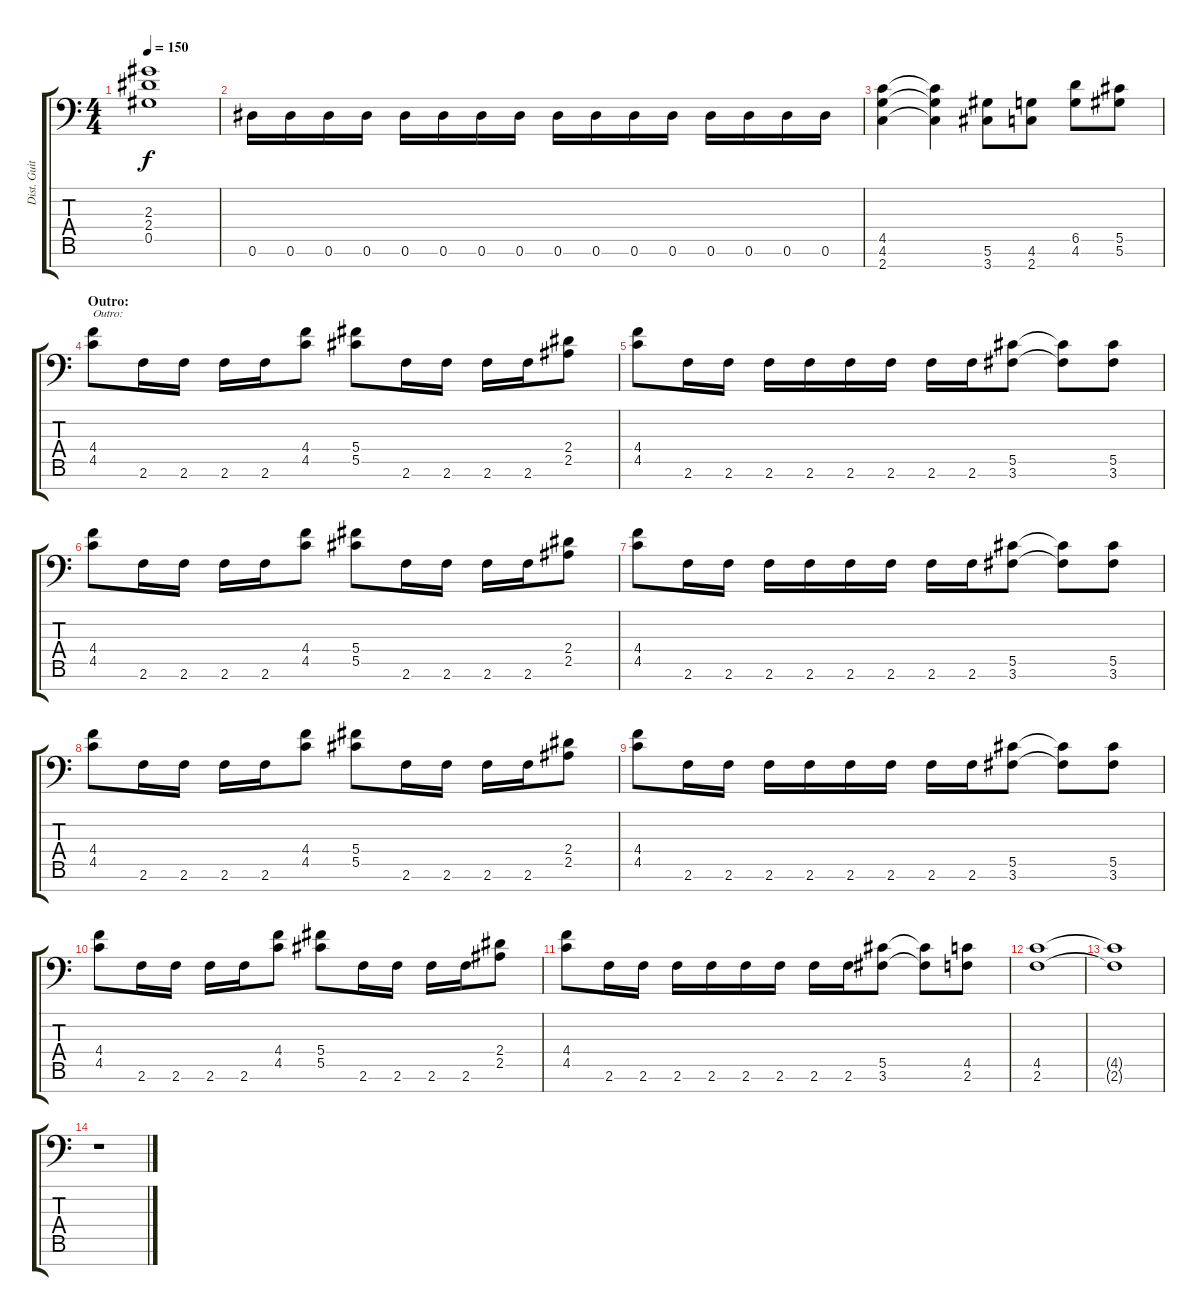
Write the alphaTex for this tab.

\track ("Dist. Guitar 1" "Dist. Guit") {instrument distortionguitar}
\staff {score tabs}
\tuning (Eb4 Bb3 Gb3 Db3 Ab2 Eb2 Bb1) {hide}
\ts (4 4)
\tempo 150
\clef f4
\ks c
(2.3 2.4 0.5).1{dy f} |
0.6.16 0.6.16 0.6.16 0.6.16 0.6.16 0.6.16 0.6.16 0.6.16 0.6.16 0.6.16 0.6.16 0.6.16 0.6.16 0.6.16 0.6.16 0.6.16 |
(4.5 4.6 2.7).4 (4.5{t} 4.6{t} 2.7{t}).4 (5.6 3.7).8 (4.6 2.7).8 (6.5 4.6).8 (5.5 5.6).8 |
\section ("" "Outro:")
(4.4 4.5).8{txt "Outro:"} 2.6.16 2.6.16 2.6.16 2.6.16 (4.4 4.5).8 (5.4 5.5).8 2.6.16 2.6.16 2.6.16 2.6.16 (2.4 2.5).8 |
(4.4 4.5).8 2.6.16 2.6.16 2.6.16 2.6.16 2.6.16 2.6.16 2.6.16 2.6.16 (5.5 3.6).8 (5.5{t} 3.6{t}).8 (5.5 3.6).8 |
(4.4 4.5).8 2.6.16 2.6.16 2.6.16 2.6.16 (4.4 4.5).8 (5.4 5.5).8 2.6.16 2.6.16 2.6.16 2.6.16 (2.4 2.5).8 |
(4.4 4.5).8 2.6.16 2.6.16 2.6.16 2.6.16 2.6.16 2.6.16 2.6.16 2.6.16 (5.5 3.6).8 (5.5{t} 3.6{t}).8 (5.5 3.6).8 |
(4.4 4.5).8 2.6.16 2.6.16 2.6.16 2.6.16 (4.4 4.5).8 (5.4 5.5).8 2.6.16 2.6.16 2.6.16 2.6.16 (2.4 2.5).8 |
(4.4 4.5).8 2.6.16 2.6.16 2.6.16 2.6.16 2.6.16 2.6.16 2.6.16 2.6.16 (5.5 3.6).8 (5.5{t} 3.6{t}).8 (5.5 3.6).8 |
(4.4 4.5).8 2.6.16 2.6.16 2.6.16 2.6.16 (4.4 4.5).8 (5.4 5.5).8 2.6.16 2.6.16 2.6.16 2.6.16 (2.4 2.5).8 |
(4.4 4.5).8 2.6.16 2.6.16 2.6.16 2.6.16 2.6.16 2.6.16 2.6.16 2.6.16 (5.5 3.6).8 (5.5{t} 3.6{t}).8 (4.5 2.6).8 |
(4.5 2.6).1 |
(4.5{t} 2.6{t}).1 |
r.1
